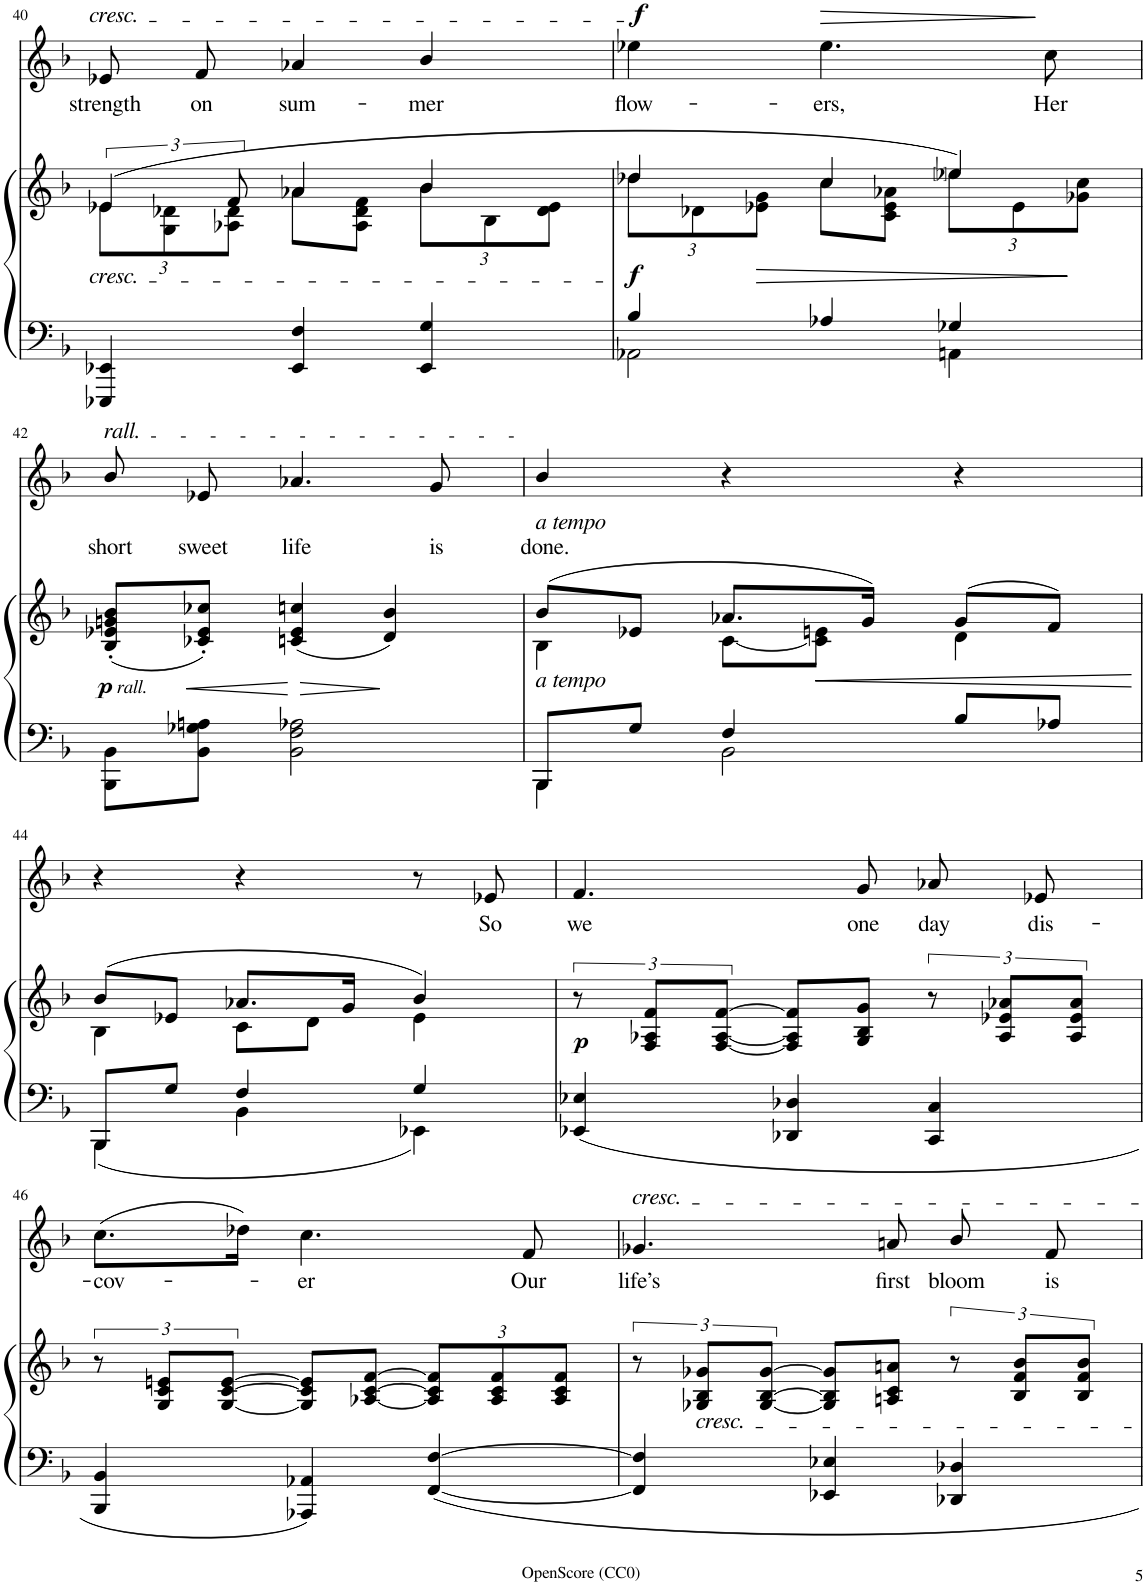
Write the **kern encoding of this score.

**kern	**kern	**dynam	**kern	**text	**dynam
*part2	*part2	*part2	*part1	*part1	*part1
*staff3	*staff2	*staff2/3	*staff1	*staff1	*staff1
*I"Piano	*	*	*I"Voice	*	*
*I'Pno	*	*	*	*	*
!!LO:PB:g=z
*clefF4	*clefG2	*	*clefG2	*	*
*k[b-]	*k[b-]	*	*k[b-]	*	*
*M3/4	*M3/4	*	*M3/4	*	*
=40	=40	=40	=40	=40	=40
*	*^	*	*	*	*
*	*	*Xbrackettup	*	*	*	*
!	!	!	!	!LO:TX:a:i:t=cresc.	!	!
!	!LO:TX:b:i:t=cresc.	!	!	!	!	!
!	!	!	!	!	!LO:LY:b	!
4EEE-X/ 4EE-X/	(6e-X/	12e-\L	.	8e-X/	strength	.
.	.	12G\ 12d-X\	.	.	.	.
!	!	!	!	!	!LO:LY:b	!
.	.	.	.	8f/	on	.
.	12f/	12A-X\ 12d-\J	.	.	.	.
!	!	!	!	!	!LO:LY:b	!
4EE-/ 4F/	4a-X/	8a-\L	.	4a-X/	sum-	.
.	.	8A-\ 8d-\ 8f\J	.	.	.	.
!	!	!	!	!	!LO:LY:b	!
4EE-/ 4G/	4b-/	12b-\L	.	4b-/	-mer	.
.	.	12B-\	.	.	.	.
.	.	12d-\ 12e-\J	.	.	.	.
=41	=41	=41	=41	=41	=41	=41
*^	*	*	*	*	*	*
!	!	!	!	!LO:DY:b	!	!LO:LY:b	!LO:DY:a
4B-/	2AA-X\	4dd-X/	12dd-\L	f	4ee-X\	flow-	f
.	.	.	12d-X\	.	.	.	.
!	!	!	!	!LO:HP:b	!	!	!
.	.	.	12e-X\ 12g\J	>	.	.	.
!	!	!	!	!	!	!LO:LY:b	!LO:HP:b
4A-X/	.	4cc/	8cc\L	.	4.ee-\	-ers,	>
.	.	.	8c\ 8e-\ 8a-X\J	.	.	.	.
4G-X/	4AAn\	4ee-j/)	12ee-\L	.	.	.	.
.	.	.	12e-\	.	.	.	.
!	!	!	!	!	!	!LO:LY:b	!
.	.	.	.	.	8cc\	Her	]
.	.	.	12g-X\ 12cc\J	]	.	.	.
*v	*v	*	*	*	*	*	*
!!LO:LB:g=z
=42	=42	=42	=42	=42	=42	=42
!	!	!	!	!LO:TX:a:t=rall.	!	!
!	!	!	!LO:DY:b	!	!LO:LY:b	!
!	!	!	!LO:DY:n=1:b	!	!	!
*	*v	*v	*	*	*	*
8BBB-\ 8BB-\L	(8B-/' 8e-X/' 8gn/' 8b-/'L	p other-dynamics	8b-/	short	.
!	!	!LO:HP:b	!	!LO:LY:b	!
8BB-\ 8G-X\ 8An\J	8c-X/' 8e-/' 8cc-X/'J)	<	8e-X/	sweet	.
!	!	!LO:HP:n=1:b	!	!LO:LY:b	!
2BB-\ 2F\ 2A-X\	(4cn/ 4e-/ 4ccn/	[ >	4.a-X/	life	.
.	4d/ 4b-/)	]	.	.	.
!	!	!	!	!LO:LY:b	!
.	.	.	8g/	is	.
=43	=43	=43	=43	=43	=43
*^	*^	*	*	*	*
!	!	!	!	!	!LO:TX:b:i:t=a tempo	!	!
!	!	!LO:TX:b:i:t=a tempo	!	!	!	!	!
!	!	!	!	!	!	!LO:LY:b	!
8BBB-/L	4BBB-\	(8b-/L	4B-\	.	4b-/	done.	.
8G/J	.	8e-X/J	.	.	.	.	.
4F/	2BB-\	8.a-X/L	[8c\L	.	4r	.	.
.	.	.	8c\] 8en\J	.	.	.	.
.	.	16g/Jk)	.	.	.	.	.
8B-/L	.	(8g/L	4d\	.	4r	.	.
8A-X/J	.	8f/J)	.	.	.	.	.
!!LO:LB:g=z
=44	=44	=44	=44	=44	=44	=44	=44
8BBB-/L	4BBB-\	(8b-/L	4B-\	.	4r	.	.
8G/J	.	8e-X/J	.	.	.	.	.
4F/	4BB-\	8.a-X/L	8c\L	.	4r	.	.
.	.	.	8d\J	.	.	.	.
.	.	16g/Jk	.	.	.	.	.
4G/	4EE-X\	4b-/)	4e-\	.	8r	.	.
!	!	!	!	!	!	!LO:LY:b	!
.	.	.	.	.	8e-X/	So	.
*v	*v	*	*	*	*	*	*
*	*v	*v	*	*	*	*
=45	=45	=45	=45	=45	=45
*	*brackettup	*	*	*	*
!	!	!LO:DY:b	!	!LO:LY:b	!
4EE-X/ 4E-X/	12r	p	4.f/	we	.
.	12F/ 12A-X/ 12f/L	.	.	.	.
.	[12F/ [12A-/ [12f/J	.	.	.	.
4DD-X/ 4D-X/	8F/] 8A-/] 8f/]L	.	.	.	.
!	!	!	!	!LO:LY:b	!
.	8G/ 8B-/ 8g/J	.	8g/	one	.
!	!	!	!	!LO:LY:b	!
4CC/ 4C/	12r	.	8a-X/	day	.
.	12A-/ 12e-X/ 12a-X/L	.	.	.	.
!	!	!	!	!LO:LY:b	!
.	.	.	8e-X/	dis-	.
.	12A-/ 12e-/ 12a-/J	.	.	.	.
!!LO:LB:g=z
=46	=46	=46	=46	=46	=46
!	!	!	!	!LO:LY:b	!
4BBB-/ 4BB-/	12r	.	(8.cc\L	-cov-	.
.	12G/ 12c/ 12en/L	.	.	.	.
.	[12G/ [>12c/ [12e/J	.	.	.	.
.	.	.	16dd-X\Jk)	.	.
!	!	!	!	!LO:LY:b	!
4AAA-X/ 4AA-X/	8G/] 8c/] 8e/]L	.	4.cc\	-er	.
.	[8A-X/ [>8c/ [8f/J	.	.	.	.
*	*Xbrackettup	*	*	*	*
[4FF/ [4F/	12A-/] 12c/] 12f/]L	.	.	.	.
.	12A-/ 12c/ 12f/	.	.	.	.
!	!	!	!	!LO:LY:b	!
.	.	.	8f/	Our	.
.	12A-/ 12c/ 12f/J	.	.	.	.
=47	=47	=47	=47	=47	=47
*	*brackettup	*	*	*	*
!	!	!	!LO:TX:a:i:t=cresc.	!	!
!	!	!	!	!LO:LY:b	!
4FF/] 4F/]	12r	.	4.g-X/	life’s	.
!	!LO:TX:b:i:t=cresc.	!	!	!	!
.	12G-X/ 12B-/ 12g-X/L	.	.	.	.
.	[12G-/ [>12B-/ [12g-/J	.	.	.	.
4EE-X/ 4E-X/	8G-/] 8B-/] 8g-/]L	.	.	.	.
!	!	!	!	!LO:LY:b	!
.	8An/ 8c/ 8an/J	.	8an/	first	.
!	!	!	!	!LO:LY:b	!
4DD-X/ 4D-X/	12r	.	8b-/	bloom	.
.	12B-/ 12f/ 12b-/L	.	.	.	.
!	!	!	!	!LO:LY:b	!
.	.	.	8f/	is	.
.	12B-/ 12f/ 12b-/J	.	.	.	.
=	=	=	=	=	=
*-	*-	*-	*-	*-	*-
